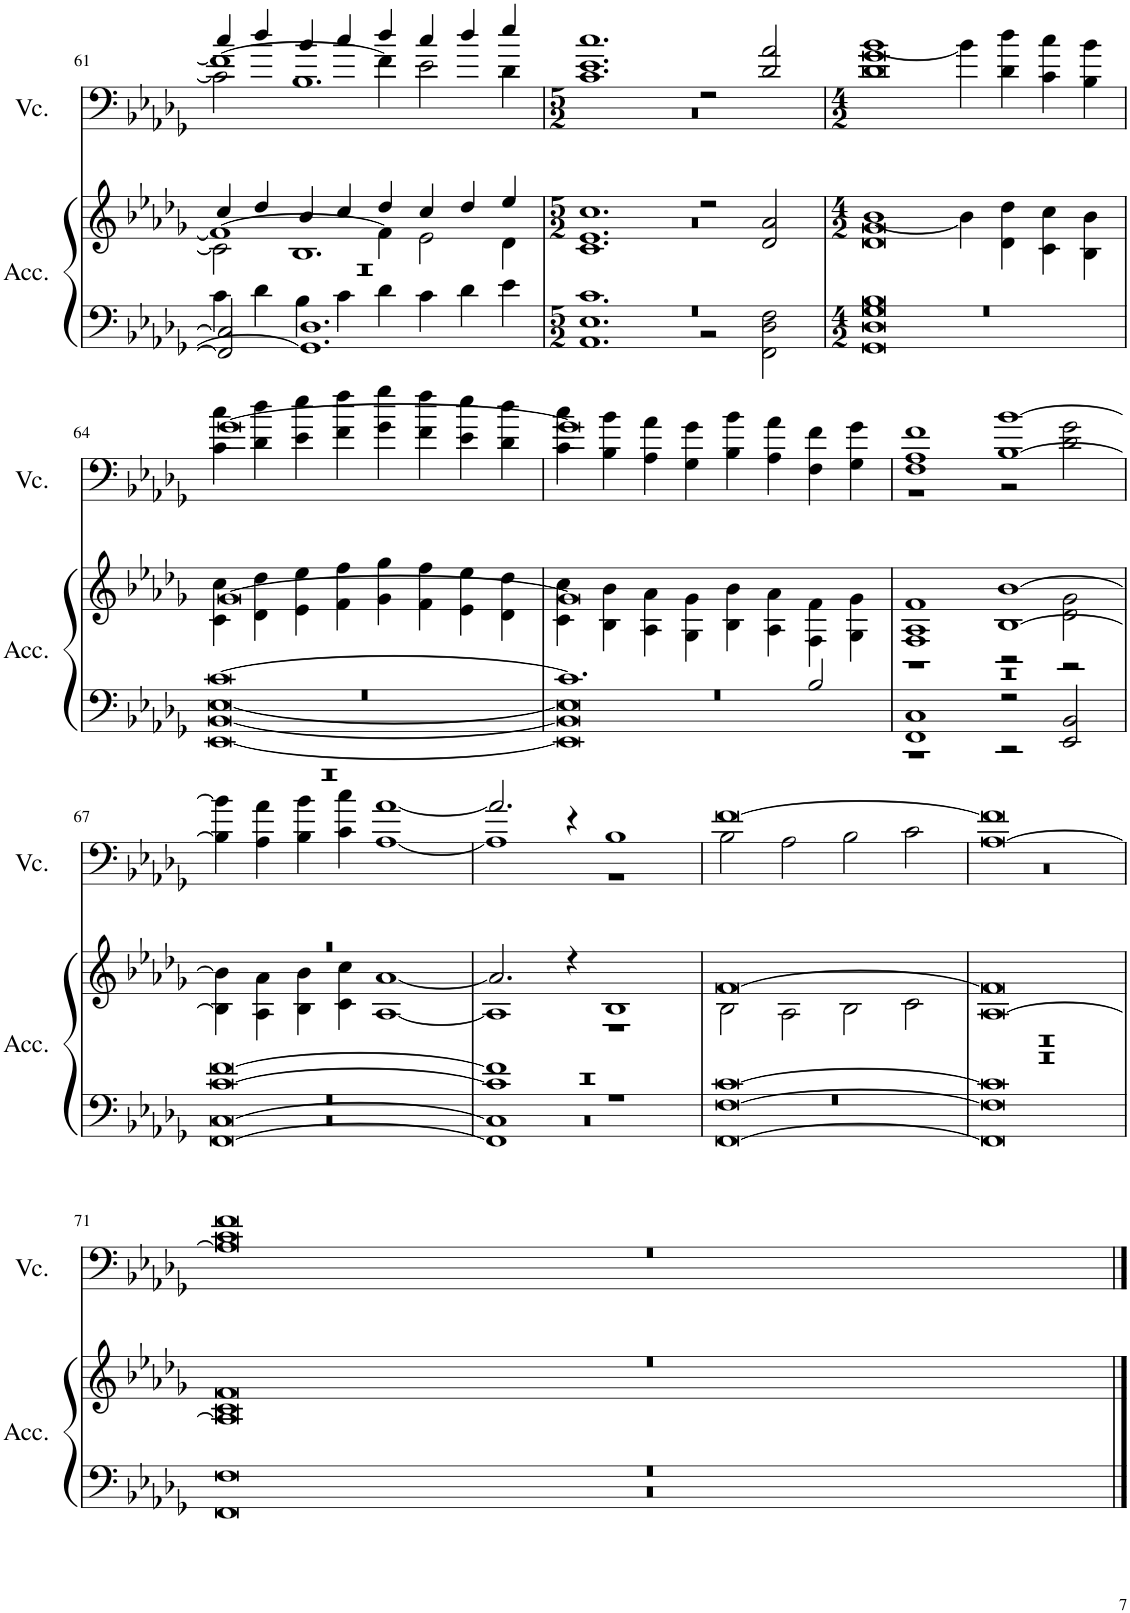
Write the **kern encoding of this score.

**kern	**kern	**kern
*part2	*part2	*part1
*staff3	*staff2	*staff1
*I"Accordion	*	*I"Violoncello
*I'Acc.	*	*I'Vc.
!!LO:PB:g=z
*clefF4	*clefG2	*clefF4
*k[b-e-a-d-g-]	*k[b-e-a-d-g-]	*k[b-e-a-d-g-]
*M4/2	*M4/2	*M4/2
=61	=61	=61
*^	*^	*^
*	*^	*	*^	*	*^
0r	4c\	2FF/] 2C/]	4cc/	1f_	2c\]	4cc/	1f_	2c\]
.	4d-\	.	4dd-/	.	.	4dd-/	.	.
.	4B-\	1.GG-] 1.D-	4b-/	.	1.B-	4b-/	.	1.B-
.	4c\	.	4cc/	.	.	4cc/	.	.
.	4d-\	.	4dd-/	4f\]	.	4dd-/	4f\]	.
.	4c\	.	4cc/	2e-\	.	4cc/	2e-\	.
.	4d-\	.	4dd-/	.	.	4dd-/	.	.
.	4e-\	.	4ee-/	4d-\	.	4ee-/	4d-\	.
*v	*v	*v	*	*	*	*v	*v	*v
*	*v	*v	*v	*
=62	=62	=62
*M5/2	*M5/2	*M5/2
*^	*^	*^
2%5r	1.AA- 1.E- 1.c	1.c 1.e- 1.cc	2%5r	1.c 1.e- 1.cc	2%5r
.	2r	2r	.	2r	.
.	2FF\ 2D-\ 2F\	2d-/ 2a-/	.	2d-/ 2a-/	.
=63	=63	=63	=63	=63	=63
*M4/2	*	*M4/2	*	*M4/2	*
0r	0GG- 0D- 0G- 0B-	0d- 0g-	[1b-	0d- 0g-	[1b-
.	.	.	4b-\]	.	4b-\]
.	.	.	4d-\ 4dd-\	.	4d-\ 4dd-\
.	.	.	4c\ 4cc\	.	4c\ 4cc\
.	.	.	4B-\ 4b-\	.	4B-\ 4b-\
!!LO:LB:g=z	!!
=64	=64	=64	=64	=64	=64
*	*^	*	*	*	*
0r	[0EE- [0BB- [0E-	[0c	[0g-	4c\ 4cc\	[0g-	4c\ 4cc\
.	.	.	.	4d-\ 4dd-\	.	4d-\ 4dd-\
.	.	.	.	4e-\ 4ee-\	.	4e-\ 4ee-\
.	.	.	.	4f\ 4ff\	.	4f\ 4ff\
.	.	.	.	4g-\ 4gg-\	.	4g-\ 4gg-\
.	.	.	.	4f\ 4ff\	.	4f\ 4ff\
.	.	.	.	4e-\ 4ee-\	.	4e-\ 4ee-\
.	.	.	.	4d-\ 4dd-\	.	4d-\ 4dd-\
=65	=65	=65	=65	=65	=65	=65
0r	0EE-] 0BB-] 0E-]	1.c]	0g-]	4c\ 4cc\	0g-]	4c\ 4cc\
.	.	.	.	4B-\ 4b-\	.	4B-\ 4b-\
.	.	.	.	4A-\ 4a-\	.	4A-\ 4a-\
.	.	.	.	4G-\ 4g-\	.	4G-\ 4g-\
.	.	.	.	4B-\ 4b-\	.	4B-\ 4b-\
.	.	.	.	4A-\ 4a-\	.	4A-\ 4a-\
.	.	2B-/	.	4F\ 4f\	.	4F\ 4f\
.	.	.	.	4G-\ 4g-\	.	4G-\ 4g-\
=66	=66	=66	=66	=66	=66	=66
0r	1FF 1C	1r	1F 1A- 1f	0r	1F 1A- 1f	1r
.	2r	2r	[1B- [1b-	.	[1B- [1b-	2r
.	2r	2EE-/ 2BB-/	.	.	.	2d-\ 2g-\
1ryy	1ryy	1ryy	1ryy	2r	1ryy	1ryy
.	.	.	.	2d-\ 2g-\	.	.
!!LO:LB:g=z	!!
=67	=67	=67	=67	=67	=67	=67
0r	0r	[0FF [0C [0c [0f	0r	4B-\] 4b-\]	0r	4B-\] 4b-\]
.	.	.	.	4A-\ 4a-\	.	4A-\ 4a-\
.	.	.	.	4B-\ 4b-\	.	4B-\ 4b-\
.	.	.	.	4c\ 4cc\	.	4c\ 4cc\
.	.	.	.	[1A- [1a-	.	[1A- [1a-
=68	=68	=68	=68	=68	=68	=68
0r	0r	1FF] 1C] 1c] 1f]	2.a-/]	1A-]	2.a-/]	1A-]
.	.	.	4r	.	4r	.
.	.	1r	1B-	1r	1B-	1r
*	*v	*v	*	*	*	*
=69	=69	=69	=69	=69	=69
0r	[0FF [0F [0c	[0f	2B-\	[0f	2B-\
.	.	.	2A-\	.	2A-\
.	.	.	2B-\	.	2B-\
.	.	.	2c\	.	2c\
=70	=70	=70	=70	=70	=70
0r	0FF] 0F] 0c]	[0A- 0f]	0r	[0A- 0f]	0r
!!LO:LB:g=z	!!
=71	=71	=71	=71	=71	=71
*	*^	*	*	*	*
0r	0r	0FF 0F	0r	0A-] 0c 0f	0r	0A-] 0c 0f
*v	*v	*v	*	*	*v	*v
*	*v	*v	*
==	==	==
*-	*-	*-
